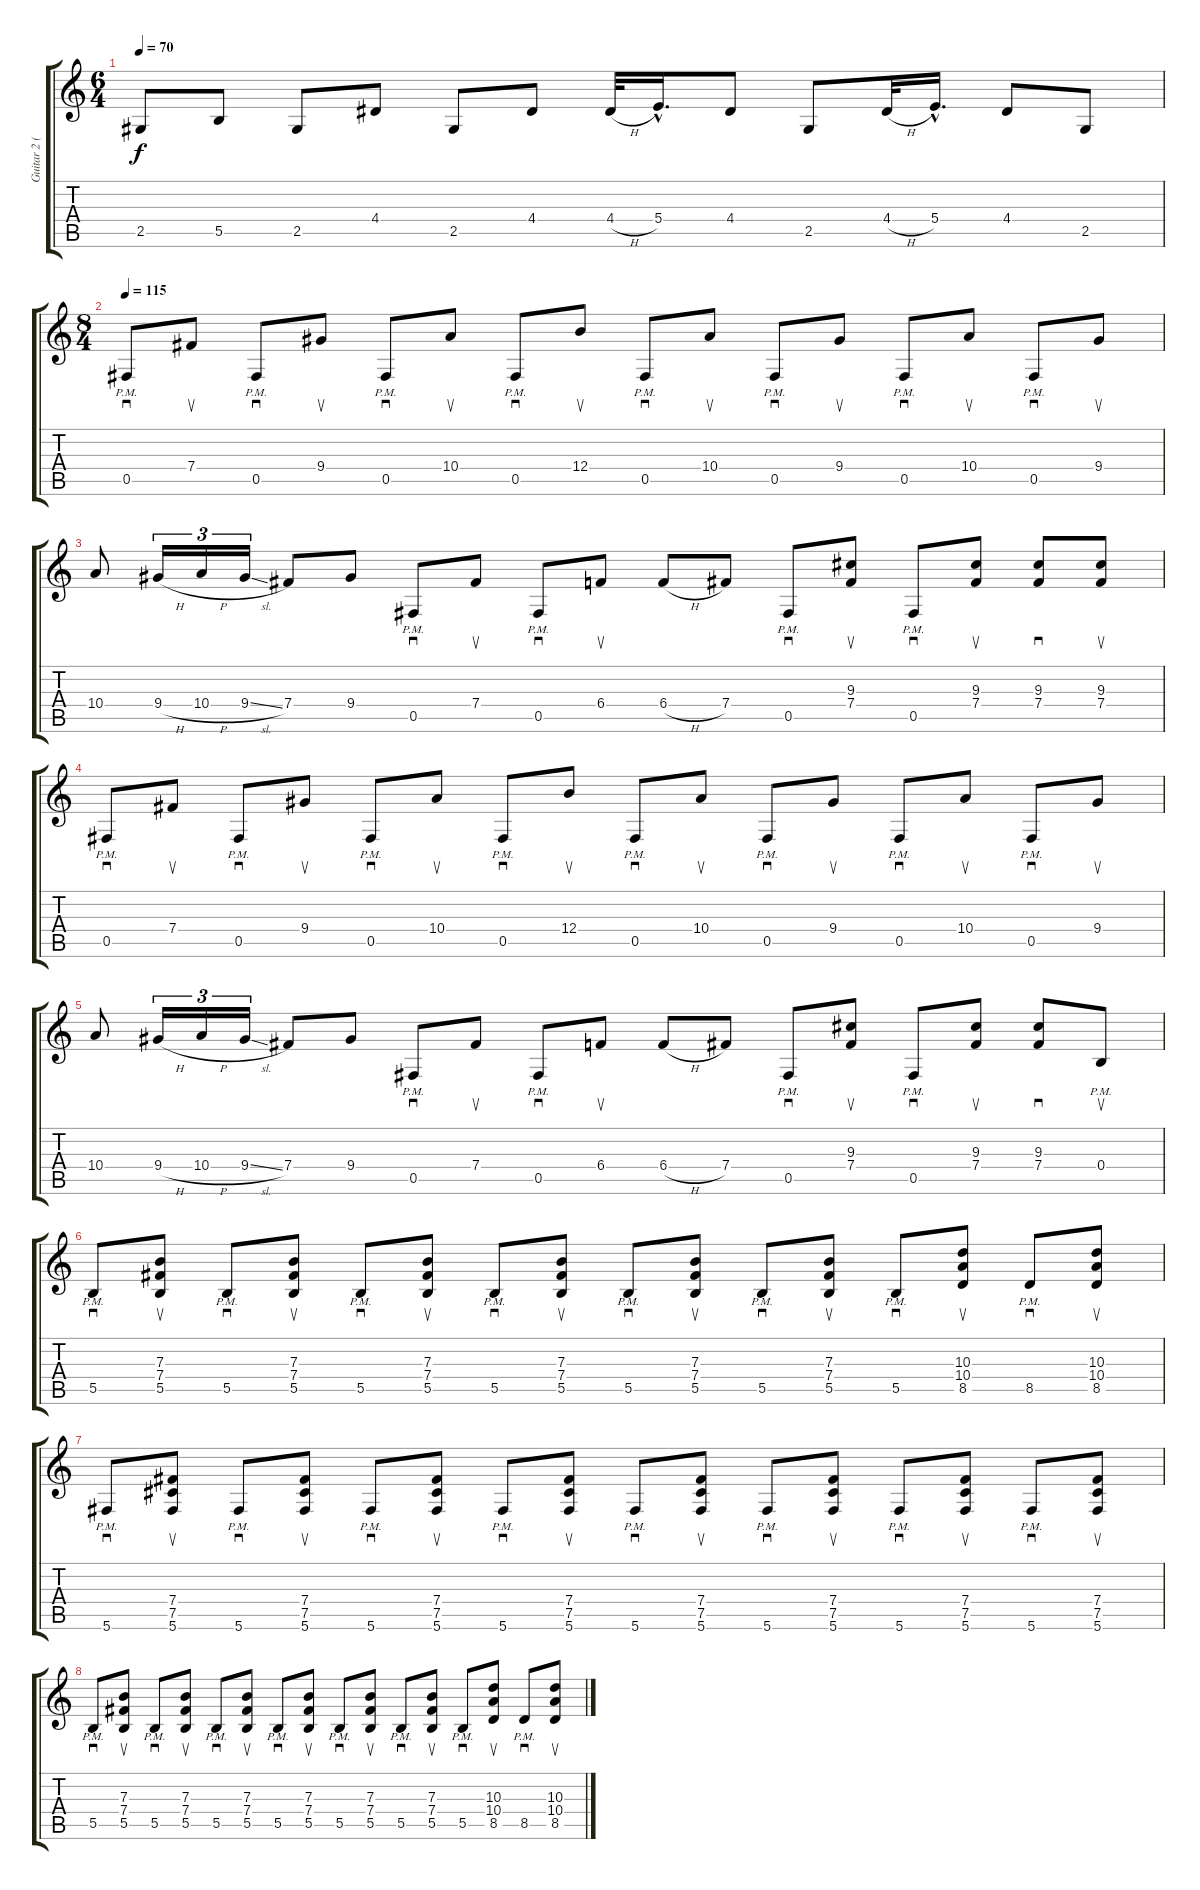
\track ("Guitar 2 (Distortion)" "Guitar 2 (") {instrument distortionguitar}
\staff {score tabs}
\tuning (Db4 Ab3 E3 B2 Gb2 Db2) {hide}
\ts (6 4)
\tempo 70
\clef g2
\ks c
2.5.8{dy f} 5.5.8 2.5.8 4.4.8 2.5.8 4.4.8 4.4{h}.32 5.4{hac}.16{d} 4.4.8 2.5.8 4.4{h}.32 5.4{hac}.16{d} 4.4.8 2.5.8 |
\ts (8 4)
\tempo 115
0.5{pm}.8{sd} 7.4.8{su} 0.5{pm}.8{sd} 9.4.8{su} 0.5{pm}.8{sd} 10.4.8{su} 0.5{pm}.8{sd} 12.4.8{su} 0.5{pm}.8{sd} 10.4.8{su} 0.5{pm}.8{sd} 9.4.8{su} 0.5{pm}.8{sd} 10.4.8{su} 0.5{pm}.8{sd} 9.4.8{su} |
10.4.8 9.4{h}.16{tu (3 2)} 10.4{h}.16{tu (3 2)} 9.4{sl}.16{tu (3 2)} 7.4.8 9.4.8 0.5{pm}.8{sd} 7.4.8{su} 0.5{pm}.8{sd} 6.4.8{su} 6.4{h}.8 7.4.8 0.5{pm}.8{sd} (9.3 7.4).8{su} 0.5{pm}.8{sd} (9.3 7.4).8{su} (9.3 7.4).8{sd} (9.3 7.4).8{su} |
0.5{pm}.8{sd} 7.4.8{su} 0.5{pm}.8{sd} 9.4.8{su} 0.5{pm}.8{sd} 10.4.8{su} 0.5{pm}.8{sd} 12.4.8{su} 0.5{pm}.8{sd} 10.4.8{su} 0.5{pm}.8{sd} 9.4.8{su} 0.5{pm}.8{sd} 10.4.8{su} 0.5{pm}.8{sd} 9.4.8{su} |
10.4.8 9.4{h}.16{tu (3 2)} 10.4{h}.16{tu (3 2)} 9.4{sl}.16{tu (3 2)} 7.4.8 9.4.8 0.5{pm}.8{sd} 7.4.8{su} 0.5{pm}.8{sd} 6.4.8{su} 6.4{h}.8 7.4.8 0.5{pm}.8{sd} (9.3 7.4).8{su} 0.5{pm}.8{sd} (9.3 7.4).8{su} (9.3 7.4).8{sd} 0.4{pm}.8{su} |
5.5{pm}.8{sd} (7.3 7.4 5.5).8{su} 5.5{pm}.8{sd} (7.3 7.4 5.5).8{su} 5.5{pm}.8{sd} (7.3 7.4 5.5).8{su} 5.5{pm}.8{sd} (7.3 7.4 5.5).8{su} 5.5{pm}.8{sd} (7.3 7.4 5.5).8{su} 5.5{pm}.8{sd} (7.3 7.4 5.5).8{su} 5.5{pm}.8{sd} (10.3 10.4 8.5).8{su} 8.5{pm}.8{sd} (10.3 10.4 8.5).8{su} |
5.6{pm}.8{sd} (7.4 7.5 5.6).8{su} 5.6{pm}.8{sd} (7.4 7.5 5.6).8{su} 5.6{pm}.8{sd} (7.4 7.5 5.6).8{su} 5.6{pm}.8{sd} (7.4 7.5 5.6).8{su} 5.6{pm}.8{sd} (7.4 7.5 5.6).8{su} 5.6{pm}.8{sd} (7.4 7.5 5.6).8{su} 5.6{pm}.8{sd} (7.4 7.5 5.6).8{su} 5.6{pm}.8{sd} (7.4 7.5 5.6).8{su} |
5.5{pm}.8{sd} (7.3 7.4 5.5).8{su} 5.5{pm}.8{sd} (7.3 7.4 5.5).8{su} 5.5{pm}.8{sd} (7.3 7.4 5.5).8{su} 5.5{pm}.8{sd} (7.3 7.4 5.5).8{su} 5.5{pm}.8{sd} (7.3 7.4 5.5).8{su} 5.5{pm}.8{sd} (7.3 7.4 5.5).8{su} 5.5{pm}.8{sd} (10.3 10.4 8.5).8{su} 8.5{pm}.8{sd} (10.3 10.4 8.5).8{su}
